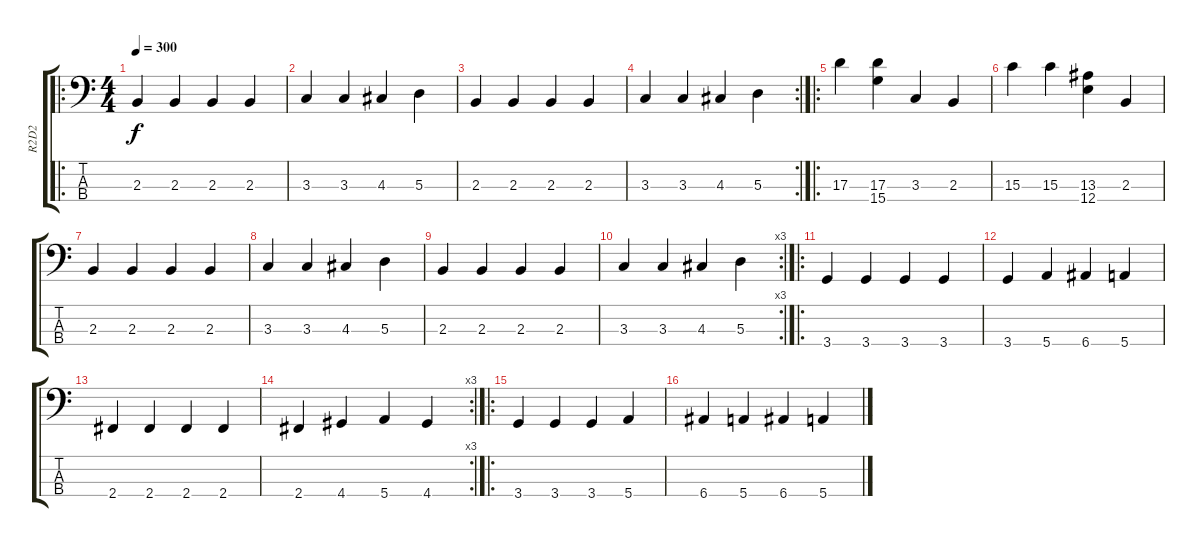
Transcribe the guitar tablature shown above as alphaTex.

\track ("R2D2" "R2D2") {instrument electricbassfinger}
\staff {score tabs}
\tuning (G2 D2 A1 E1) {hide}
\ro
\ts (4 4)
\tempo 300
\clef f4
\ks c
2.3.4{dy f instrument electricbassfinger} 2.3.4 2.3.4 2.3.4 |
3.3.4 3.3.4 4.3.4 5.3.4 |
2.3.4 2.3.4 2.3.4 2.3.4 |
\rc 2
3.3.4 3.3.4 4.3.4 5.3.4 |
\ro
17.3.4 (17.3 15.4).4 3.3.4 2.3.4 |
15.3.4 15.3.4 (13.3 12.4).4 2.3.4 |
2.3.4 2.3.4 2.3.4 2.3.4 |
3.3.4 3.3.4 4.3.4 5.3.4 |
2.3.4 2.3.4 2.3.4 2.3.4 |
\rc 3
3.3.4 3.3.4 4.3.4 5.3.4 |
\ro
3.4.4 3.4.4 3.4.4 3.4.4 |
3.4.4 5.4.4 6.4.4 5.4.4 |
2.4.4 2.4.4 2.4.4 2.4.4 |
\rc 3
2.4.4 4.4.4 5.4.4 4.4.4 |
\ro
3.4.4 3.4.4 3.4.4 5.4.4 |
6.4.4 5.4.4 6.4.4 5.4.4
